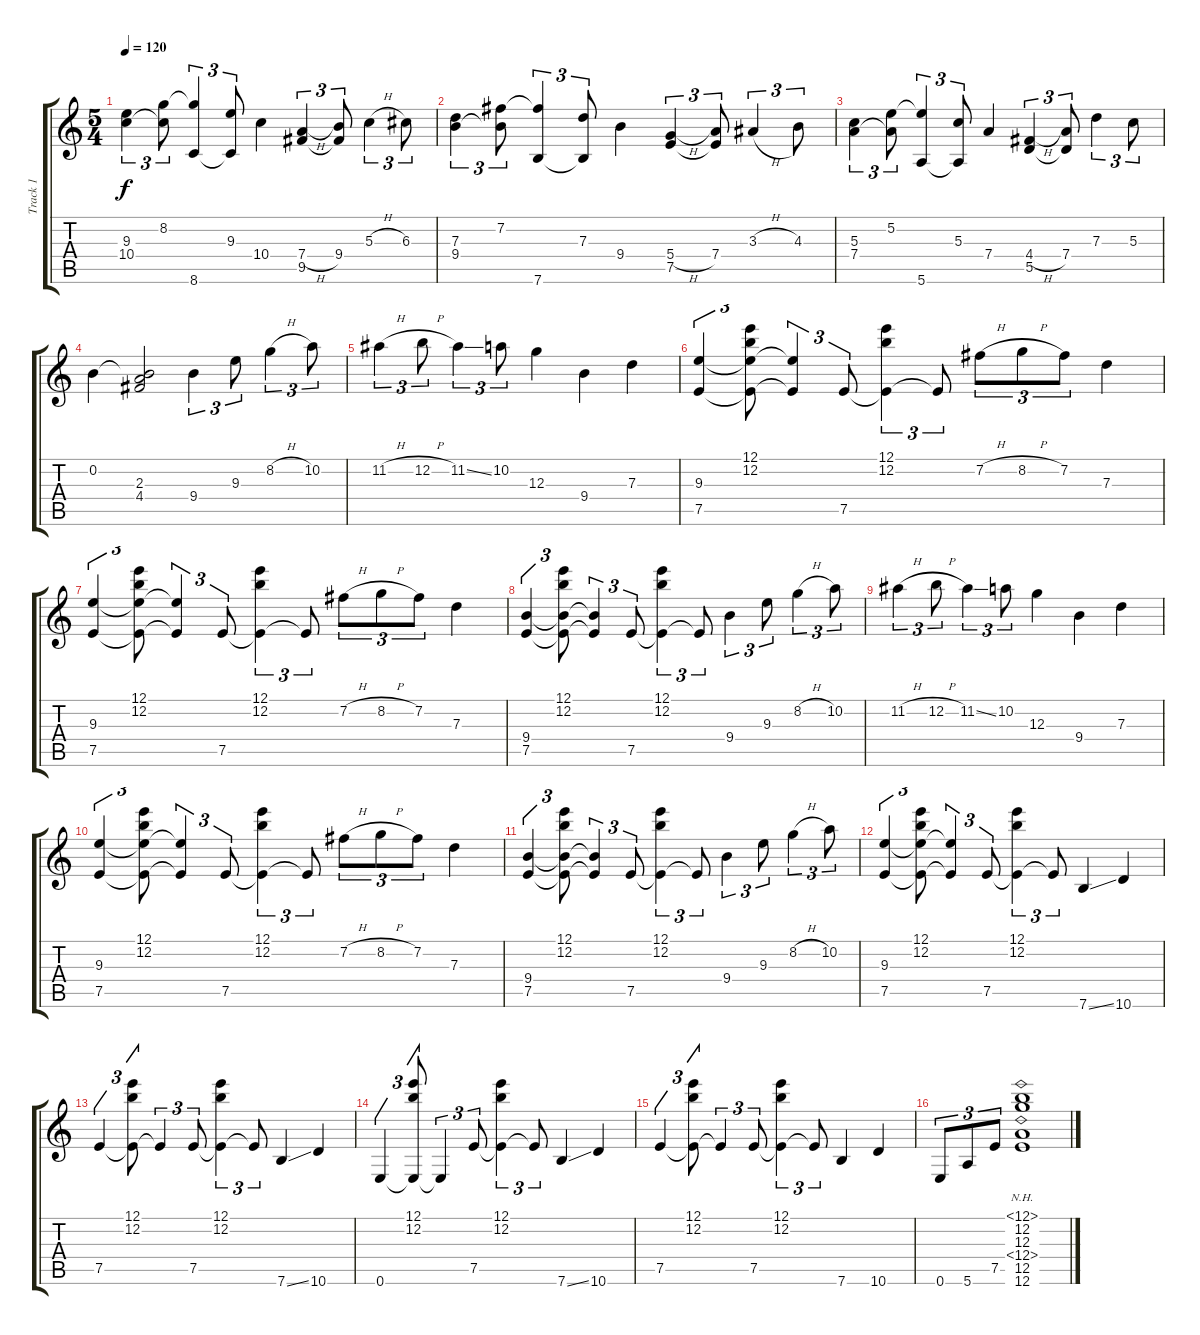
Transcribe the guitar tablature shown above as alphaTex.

\track ("Track 1" "Track 1") {instrument acousticguitarsteel}
\staff {score tabs}
\tuning (E4 B3 G3 D3 A2 E2) {hide}
\ts (5 4)
\tempo 120
\clef g2
\ks c
(9.3 10.4).4{tu (3 2) dy f} (8.2 10.4{t}).8{tu (3 2)} (8.2{t} 8.6).4{tu (3 2)} (9.3 8.6{t}).8{tu (3 2)} 10.4.4 (7.4{h} 9.5).4{tu (3 2)} (9.4 9.5{t}).8{tu (3 2)} 5.3{h}.4{tu (3 2)} 6.3.8{tu (3 2)} |
(7.3 9.4).4{tu (3 2)} (7.2 9.4{t}).8{tu (3 2)} (7.2{t} 7.6).4{tu (3 2)} (7.3 7.6{t}).8{tu (3 2)} 9.4.4 (5.4{h} 7.5).4{tu (3 2)} (7.4 7.5{t}).8{tu (3 2)} 3.3{h}.4{tu (3 2)} 4.3.8{tu (3 2)} |
(5.3 7.4).4{tu (3 2)} (5.2 7.4{t}).8{tu (3 2)} (5.2{t} 5.6).4{tu (3 2)} (5.3 5.6{t}).8{tu (3 2)} 7.4.4 (4.4{h} 5.5).4{tu (3 2)} (7.4 5.5{t}).8{tu (3 2)} 7.3.4{tu (3 2)} 5.3.8{tu (3 2)} |
0.2.4 (0.2{t} 2.3 4.4).2 9.4.4{tu (3 2)} 9.3.8{tu (3 2)} 8.2{h}.4{tu (3 2)} 10.2.8{tu (3 2)} |
11.2{h}.4{tu (3 2)} 12.2{h}.8{tu (3 2)} 11.2{ss}.4{tu (3 2)} 10.2.8{tu (3 2)} 12.3.4 9.4.4 7.3.4 |
(9.3 7.5).4{tu (3 2)} (12.1 12.2 9.3{t} 7.5{t}).8{tu (3 2)} (9.3{t} 7.5{t}).4{tu (3 2)} 7.5.8{tu (3 2)} (12.1 12.2 7.5{t}).4{tu (3 2)} 7.5{t}.8{tu (3 2)} 7.2{h}.8{tu (3 2)} 8.2{h}.8{tu (3 2)} 7.2.8{tu (3 2)} 7.3.4 |
(9.3 7.5).4{tu (3 2)} (12.1 12.2 9.3{t} 7.5{t}).8{tu (3 2)} (9.3{t} 7.5{t}).4{tu (3 2)} 7.5.8{tu (3 2)} (12.1 12.2 7.5{t}).4{tu (3 2)} 7.5{t}.8{tu (3 2)} 7.2{h}.8{tu (3 2)} 8.2{h}.8{tu (3 2)} 7.2.8{tu (3 2)} 7.3.4 |
(9.4 7.5).4{tu (3 2)} (12.1 12.2 9.4{t} 7.5{t}).8{tu (3 2)} (9.4{t} 7.5{t}).4{tu (3 2)} 7.5.8{tu (3 2)} (12.1 12.2 7.5{t}).4{tu (3 2)} 7.5{t}.8{tu (3 2)} 9.4.4{tu (3 2)} 9.3.8{tu (3 2)} 8.2{h}.4{tu (3 2)} 10.2.8{tu (3 2)} |
11.2{h}.4{tu (3 2)} 12.2{h}.8{tu (3 2)} 11.2{ss}.4{tu (3 2)} 10.2.8{tu (3 2)} 12.3.4 9.4.4 7.3.4 |
(9.3 7.5).4{tu (3 2)} (12.1 12.2 9.3{t} 7.5{t}).8{tu (3 2)} (9.3{t} 7.5{t}).4{tu (3 2)} 7.5.8{tu (3 2)} (12.1 12.2 7.5{t}).4{tu (3 2)} 7.5{t}.8{tu (3 2)} 7.2{h}.8{tu (3 2)} 8.2{h}.8{tu (3 2)} 7.2.8{tu (3 2)} 7.3.4 |
(9.4 7.5).4{tu (3 2)} (12.1 12.2 9.4{t} 7.5{t}).8{tu (3 2)} (9.4{t} 7.5{t}).4{tu (3 2)} 7.5.8{tu (3 2)} (12.1 12.2 7.5{t}).4{tu (3 2)} 7.5{t}.8{tu (3 2)} 9.4.4{tu (3 2)} 9.3.8{tu (3 2)} 8.2{h}.4{tu (3 2)} 10.2.8{tu (3 2)} |
(9.3 7.5).4{tu (3 2)} (12.1 12.2 9.3{t} 7.5{t}).8{tu (3 2)} (9.3{t} 7.5{t}).4{tu (3 2)} 7.5.8{tu (3 2)} (12.1 12.2 7.5{t}).4{tu (3 2)} 7.5{t}.8{tu (3 2)} 7.6{ss}.4 10.6.4 |
7.5.4{tu (3 2)} (12.1 12.2 7.5{t}).8{tu (3 2)} 7.5{t}.4{tu (3 2)} 7.5.8{tu (3 2)} (12.1 12.2 7.5{t}).4{tu (3 2)} 7.5{t}.8{tu (3 2)} 7.6{ss}.4 10.6.4 |
0.6.4{tu (3 2)} (12.1 12.2 0.6{t}).8{tu (3 2)} 0.6{t}.4{tu (3 2)} 7.5.8{tu (3 2)} (12.1 12.2 7.5{t}).4{tu (3 2)} 7.5{t}.8{tu (3 2)} 7.6{ss}.4 10.6.4 |
7.5.4{tu (3 2)} (12.1 12.2 7.5{t}).8{tu (3 2)} 7.5{t}.4{tu (3 2)} 7.5.8{tu (3 2)} (12.1 12.2 7.5{t}).4{tu (3 2)} 7.5{t}.8{tu (3 2)} 7.6.4 10.6.4 |
0.6.8{tu (3 2)} 5.6.8{tu (3 2)} 7.5.8{tu (3 2)} (12.1{nh} 12.2 12.3 12.4{nh} 12.5 12.6).1
